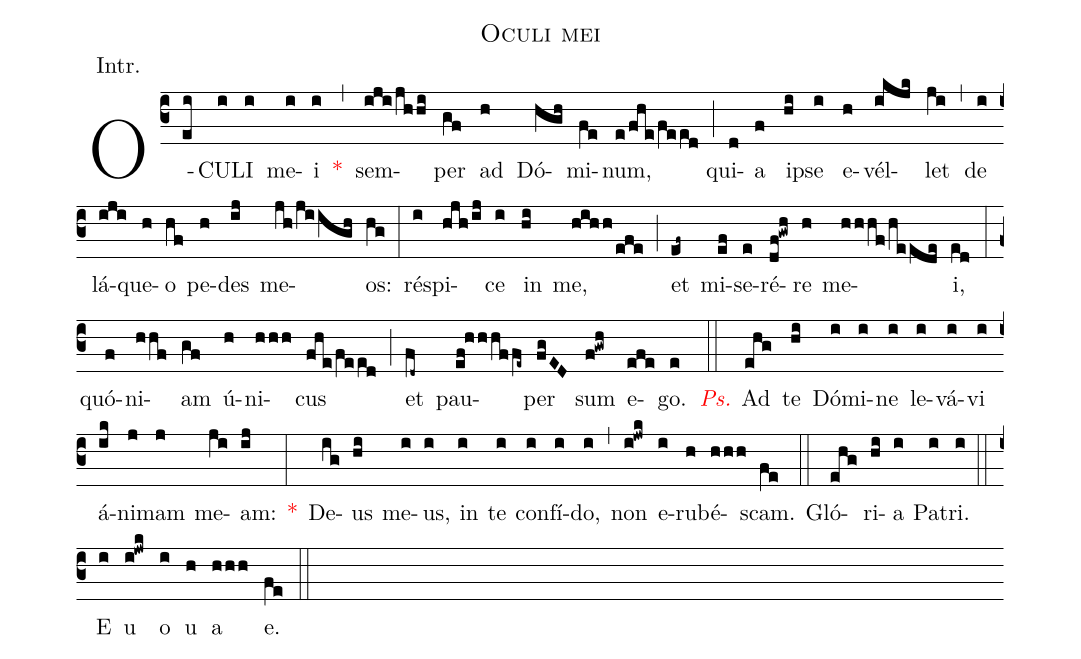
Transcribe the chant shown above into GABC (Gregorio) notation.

name:Oculi mei;
annotation:Intr.;
mode:VII.;
office-part:Introit;
%%
(c3) O(ei)CU(i)LI(i) me(i)i(i) <v>\red{*}</v>(,) sem(iji/jhhi)per(gf) ad(h) Dó(hgh)mi(fe)num,(e/fhe/feed) (;) qui(d)a(f) i(hi)pse(i) e(h)vél(ikjk)let(ji) (,) de(i) lá(iji)que(h)o(hf) pe(h)des(ij) me(jh/jiigh)os:(hg) (:) ré(i)spi(hjh/ij)ce(i) in(hi) me,(hihh/efe) (;) et(ef~) mi(ef)se(e)ré(df!gwh)re(h) me(hhhf/heede)i,(ed) (:) quó(f)ni(hhf)am(gf) ú(h)ni(hhh)cus(fhe/feed) (;) et(fd~) pau(ef!hhhffe~)per(fgED) sum(f!gwh) e(efe)go.(e) (::) <v>\redit{Ps.}</v>  Ad(ehg) te(hi) Dó(i)mi(i)ne(i) le(i)vá(i)vi(i) á(ik)ni(j)mam(j) me(ji)am:(ij) <v>\red{*}</v>(:) De(ig)us(hi) me(i)us,(i) in(i) te(i) con(i)fí(i)do,(i) (,) non(i!jwk) e(i)ru(h)bé(hhh)scam.(fe) (::) Gló(ehg)ri(hi)a(i) Pa(i)tri.(i) (::) E(i) u(i!jwk) o(i) u(h) a(hhh) e.(fe) (::)
